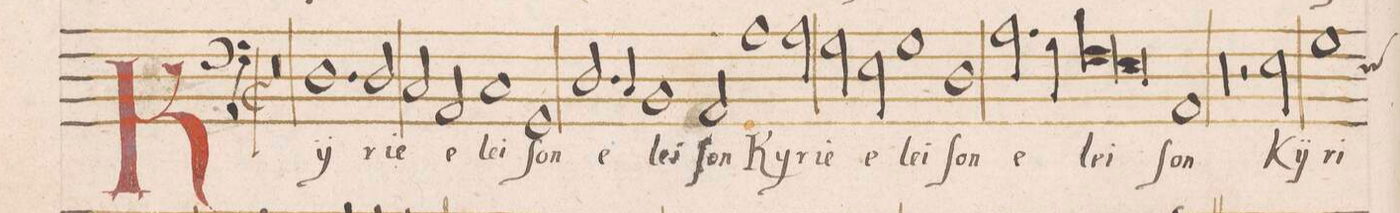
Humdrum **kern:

**kern	**text
*I"BASSVS	*
*clefF4	*
*k[]	*
*met(C|)	*
*M2/1	*
0r	.
=68	=68
1.D	Kÿ-
2D/	-ri-
=69	=69
2C/	-e
2AA/	e-
1C	-lei-
=70-	=70-
1GG	-ſon
2.D/	e-
4C/	.
=71-	=71-
1BB	-lei-
2AA/	-ſon
1A\	Ky-
=72-	=72-
2A\	-ri-
2G\	-e
2E\	e-
=73-	=73-
1G	-lei-
1D	-ſon
=74	=74
2.A\	e-
4G\	.
*lig	*
1F	-lei-
=75-	=75-
1E	.
*Xlig	*
1AA	-ſon
=76	=76
00r	.
=77-	=77-
=78-	=78-
2r	.
2E\	Kÿ-
1G	-ri-
*custos:E	*
=79-	=79-
*-	*-
